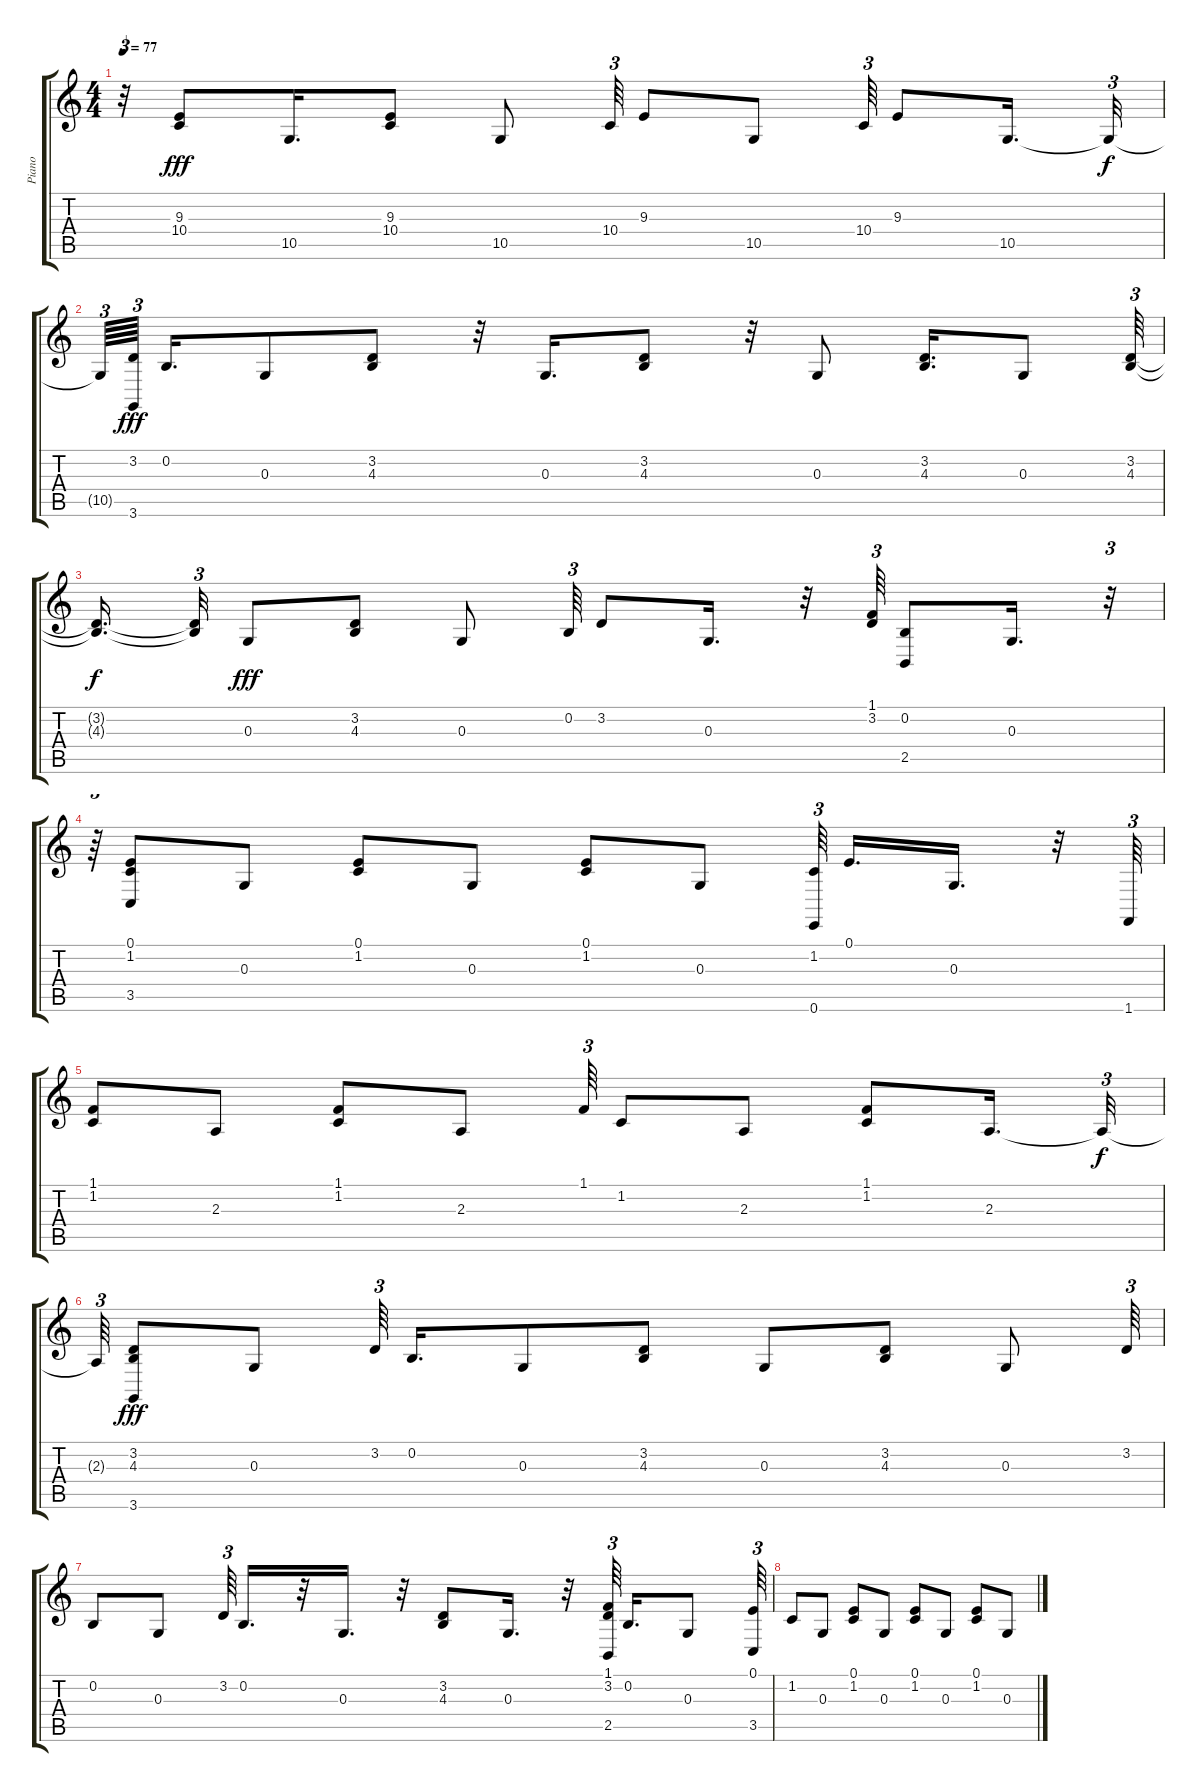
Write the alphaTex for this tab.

\track ("Piano" "Piano") {instrument brightacousticpiano}
\staff {score tabs}
\tuning (E4 B3 G3 D3 A2 E2) {hide}
\ts (4 4)
\tempo 77
\clef g2
\ks c
r.32{tu (3 2) dy fff} (9.3 10.4).8 10.5.16{d} (9.3 10.4).8 10.5.8 10.4.64{tu (3 2)} 9.3.8 10.5.8 10.4.64{tu (3 2)} 9.3.8 10.5.16{d} 10.5{t}.32{tu (3 2) dy f} |
10.5{t}.64{tu (3 2)} (3.2 3.6).64{tu (3 2) dy fff beam splitsecondary} 0.2.16{d} 0.3.8 (3.2 4.3).8 r.32 0.3.16{d} (3.2 4.3).8 r.32 0.3.8 (3.2 4.3).16{d} 0.3.8 (3.2 4.3).64{tu (3 2)} |
(3.2{t} 4.3{t}).16{d dy f beam splitsecondary} (3.2{t} 4.3{t}).32{tu (3 2)} 0.3.8{dy fff} (3.2 4.3).8 0.3.8 0.2.64{tu (3 2)} 3.2.8 0.3.16{d} r.32 (1.1 3.2).64{tu (3 2)} (0.2 2.5).8 0.3.16{d} r.32{tu (3 2)} |
r.64{tu (3 2)} (0.1 1.2 3.5).8 0.3.8 (0.1 1.2).8 0.3.8 (0.1 1.2).8 0.3.8 (1.2 0.6).64{tu (3 2) beam splitsecondary} 0.1.16{d} 0.3.16{d} r.32 1.6.64{tu (3 2)} |
(1.1 1.2).8 2.3.8 (1.1 1.2).8 2.3.8 1.1.64{tu (3 2)} 1.2.8 2.3.8 (1.1 1.2).8 2.3.16{d} 2.3{t}.32{tu (3 2) dy f} |
2.3{t}.64{tu (3 2)} (3.2 4.3 3.6).8{dy fff} 0.3.8 3.2.64{tu (3 2) beam splitsecondary} 0.2.16{d} 0.3.8 (3.2 4.3).8 0.3.8 (3.2 4.3).8 0.3.8 3.2.64{tu (3 2)} |
0.2.8 0.3.8 3.2.64{tu (3 2)} 0.2.16{d} r.32 0.3.16{d} r.32 (3.2 4.3).8 0.3.16{d} r.32 (1.1 3.2 2.5).64{tu (3 2) beam splitsecondary} 0.2.16{d} 0.3.8 (0.1 3.5).64{tu (3 2)} |
1.2.8 0.3.8 (0.1 1.2).8 0.3.8 (0.1 1.2).8 0.3.8 (0.1 1.2).8 0.3.8
